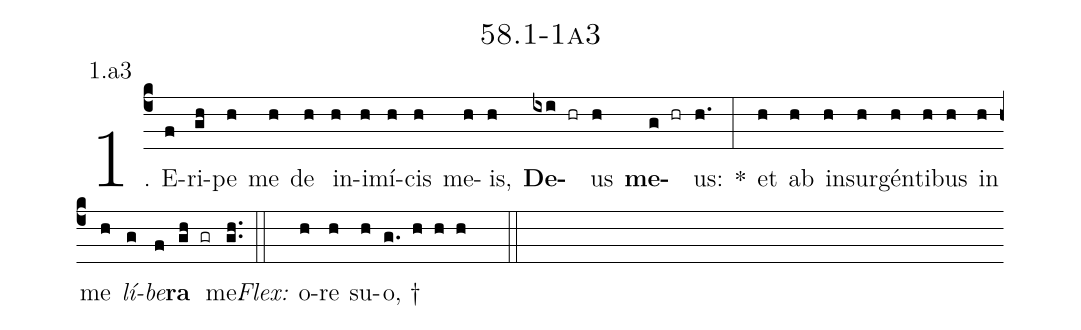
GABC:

name: 58.1-1a3;
annotation: 1.a3;
%%
(c4)1. E(f)ri(gh)pe(h) me(h) de(h) in(h)i(h)mí(h)cis(h) me(h)is,(h) <b>De</b>(ixi hr)us(h) <b>me</b>(g hr)us:(h.) *(:) et(h) ab(h) in(h)sur(h)gén(h)ti(h)bus(h) in(h) me(h) <i>lí</i>(g)<i>be</i>(f)<b>ra</b>(gh gr) me.(gh..) (::)
<i>Flex:</i>()  o(h)re(h) su(h)o, †(g. h h h  ::)
